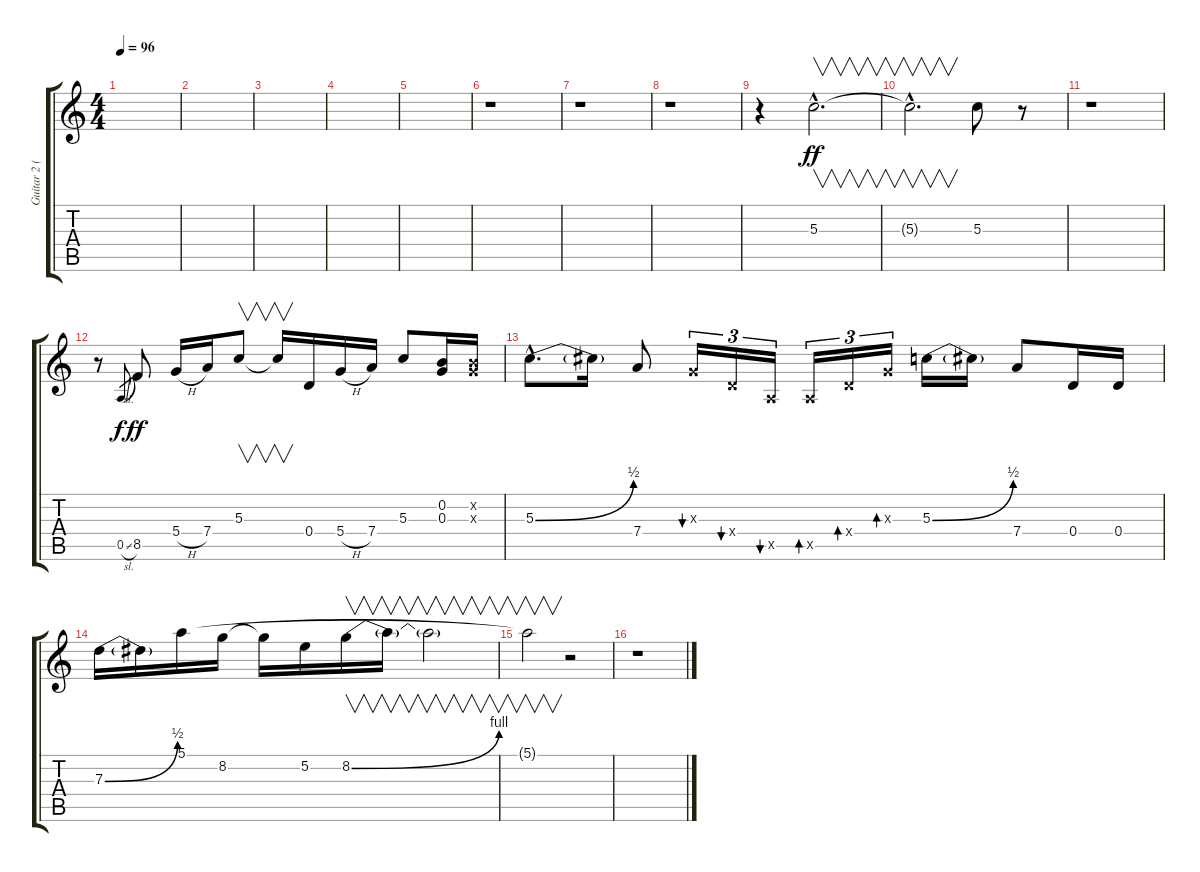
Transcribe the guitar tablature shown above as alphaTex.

\track ("Guitar 2 (Accomp./Solos)" "Guitar 2 (") {instrument overdrivenguitar}
\staff {score tabs}
\tuning (E4 B3 G3 D3 A2 E2) {hide}
\ts (4 4)
\tempo 96
\clef g2
\ks c
|
|
|
|
|
r.1 |
r.1 |
r.1{volume 0} |
r.4 5.3{hac}.2{v d dy ff volume 16} |
5.3{hac t}.2{v d} 5.3.8 r.8 |
r.1 |
r.8 0.5{sl}.8{gr dy f} 8.5.8{dy ff} 5.4{h}.16 7.4.16 5.3.8{v} 5.3{t}.16{v} 0.4.16 5.4{h}.16 7.4.16 5.3.8 (0.2 0.3).16 (0.2{x} 0.3{x}).16 |
5.3{be (bend 0 0 60 2) hac}.8{d} 5.3{t}.16 7.4.8 0.3{x}.16{tu (3 2) bu 120} 0.4{x}.16{tu (3 2) bu 120} 0.5{x}.16{tu (3 2) bu 120} 0.5{x}.16{tu (3 2) bd 120} 0.4{x}.16{tu (3 2) bd 120} 0.3{x}.16{tu (3 2) bd 120} 5.3{be (bend 0 0 60 2)}.16 5.3{t}.16 7.4.8 0.4.16 0.4.16 |
7.3{be (bend 0 0 60 2)}.16 7.3{t}.16 5.1.16 8.2.16 8.2{t}.16 5.2.16 8.2{be (bend 0 0 60 4)}.16{v} 8.2{t}.16{v} 8.2{t}.2{v} |
5.1{t}.2{v} r.2 |
r.1
